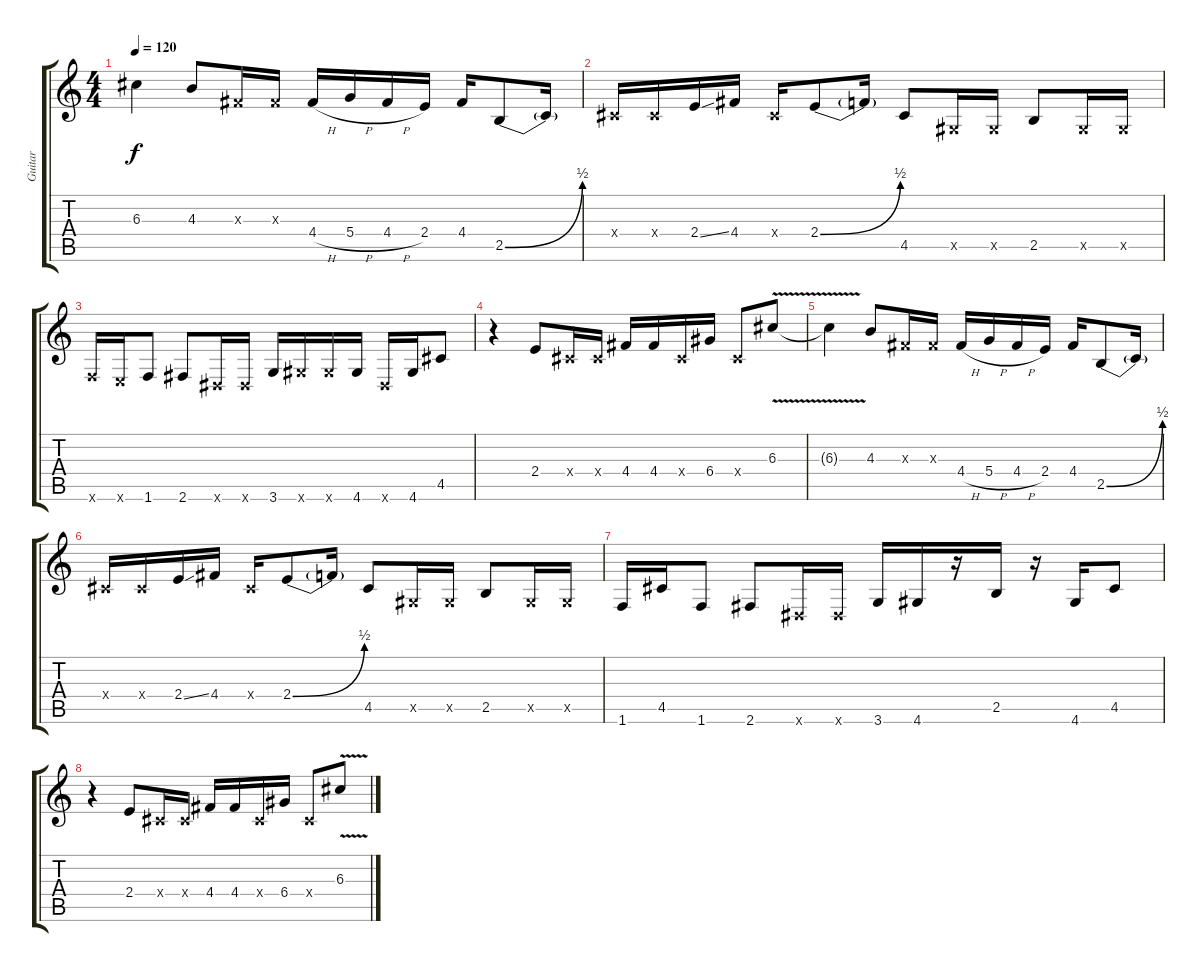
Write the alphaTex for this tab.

\track ("Guitar" "Guitar") {instrument distortionguitar}
\staff {score tabs}
\tuning (E4 B3 G3 D3 A2 E2) {hide}
\ts (4 4)
\tempo 120
\clef g2
\ks c
6.3{t}.4{dy f} 4.3.8 -1.3{x}.16 -1.3{x}.16 4.4{h}.16 5.4{h}.16 4.4{h}.16 2.4.16 4.4.16 2.5{be (bend 0 0 60 2)}.8 2.5{t}.16 |
-1.4{x}.16 -1.4{x}.16 2.4{ss}.16 4.4.16 -1.4{x}.16 2.4{be (bend 0 0 60 2)}.8 2.4{t}.16 4.5.8 -1.5{x}.16 -1.5{x}.16 2.5.8 -1.5{x}.16 -1.5{x}.16 |
1.6{x}.16 0.6{x}.16 1.6.8 2.6.8 -1.6{x}.16 -1.6{x}.16 3.6.16 4.6{x}.16 4.6{x}.16 4.6.16 -1.6{x}.16 4.6.16 4.5.8 |
r.4 2.4.8 -1.4{x}.16 -1.4{x}.16 4.4.16 4.4.16 -1.4{x}.16 6.4.16 -1.4{x}.8 6.3{v}.8 |
6.3{t}.4 4.3.8 -1.3{x}.16 -1.3{x}.16 4.4{h}.16 5.4{h}.16 4.4{h}.16 2.4.16 4.4.16 2.5{be (bend 0 0 60 2)}.8 2.5{t}.16 |
-1.4{x}.16 -1.4{x}.16 2.4{ss}.16 4.4.16 -1.4{x}.16 2.4{be (bend 0 0 60 2)}.8 2.4{t}.16 4.5.8 -1.5{x}.16 -1.5{x}.16 2.5.8 -1.5{x}.16 -1.5{x}.16 |
1.6.16 4.5.16 1.6.8 2.6.8 -1.6{x}.16 -1.6{x}.16 3.6.16 4.6.16 r.16 2.5.16 r.16 4.6.16 4.5.8 |
r.4 2.4.8 -1.4{x}.16 -1.4{x}.16 4.4.16 4.4.16 -1.4{x}.16 6.4.16 -1.4{x}.8 6.3{v}.8
